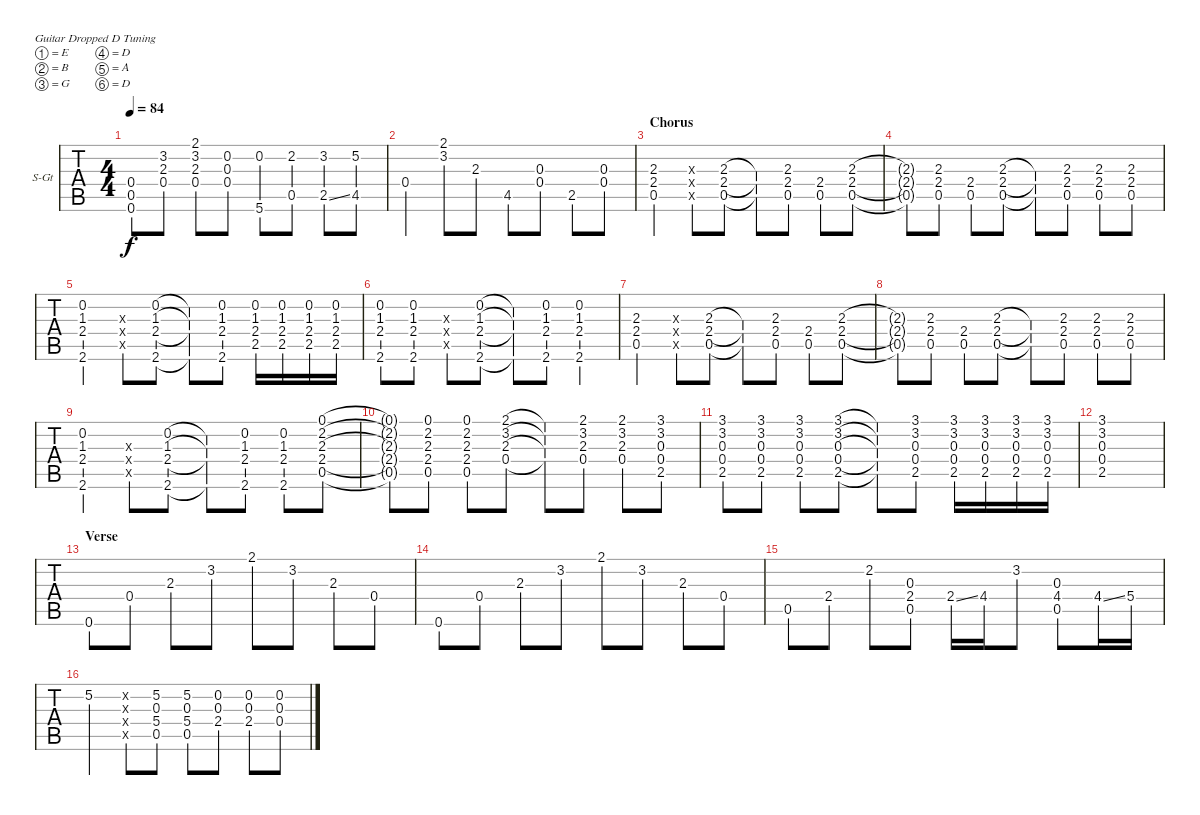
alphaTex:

\bracketExtendMode groupsimilarinstruments
\firstSystemTrackNameOrientation horizontal
\otherSystemsTrackNameOrientation horizontal
\track ("Guitare 1" "S-Gt") {instrument acousticguitarsteel}
\staff {tabs}
\tuning (E4 B3 G3 D3 A2 D2)
\ts (4 4)
\tempo 84
\clef g2
\ks c
(0.4 0.5 0.6).8{dy f} (3.2 2.3 0.4).8 (2.1 3.2 2.3 0.4).8 (0.2 0.3 0.4).8 (5.6 0.2).8 (0.5 2.2).8 (2.5{ss} 3.2).8 (4.5 5.2).8 |
0.4.4 (2.1 3.2).8 2.3.8 4.5.8 (0.3 0.4).8 2.5.8 (0.4 0.3).8 |
\section ("" "Chorus")
(2.3 2.4 0.5).4 (0.3{x} 0.4{x} 0.5{x}).8 (2.3 2.4 0.5).8 (2.3{t} 2.4{t} 0.5{t}).8 (2.3 2.4 0.5).8 (2.4 0.5).8 (2.3 2.4 0.5).8 |
(2.3{t} 2.4{t} 0.5{t}).8 (2.3 2.4 0.5).8 (2.4 0.5).8 (2.3 2.4 0.5).8 (2.3{t} 2.4{t} 0.5{t}).8 (2.3 2.4 0.5).8 (2.3 2.4 0.5).8 (2.3 2.4 0.5).8 |
(0.2 1.3 2.4 2.6).4 (0.3{x} 0.4{x} 0.5{x}).8 (0.2 1.3 2.4 2.6).8 (0.2{t} 1.3{t} 2.4{t} 2.6{t}).8 (0.2 1.3 2.4 2.6).8 (0.2 1.3 2.4 2.5).16 (0.2 1.3 2.4 2.5).16 (0.2 1.3 2.4 2.5).16 (0.2 1.3 2.4 2.5).16 |
(0.2 1.3 2.4 2.6).8 (0.2 1.3 2.4 2.6).8 (0.3{x} 0.4{x} 0.5{x}).8 (0.2 1.3 2.4 2.6).8 (0.2{t} 1.3{t} 2.4{t} 2.6{t}).8 (0.2 1.3 2.4 2.6).8 (0.2 1.3 2.4 2.6).4 |
(2.3 2.4 0.5).4 (0.3{x} 0.4{x} 0.5{x}).8 (2.3 2.4 0.5).8 (2.3{t} 2.4{t} 0.5{t}).8 (2.3 2.4 0.5).8 (2.4 0.5).8 (2.3 2.4 0.5).8 |
(2.3{t} 2.4{t} 0.5{t}).8 (2.3 2.4 0.5).8 (2.4 0.5).8 (2.3 2.4 0.5).8 (2.3{t} 2.4{t} 0.5{t}).8 (2.3 2.4 0.5).8 (2.3 2.4 0.5).8 (2.3 2.4 0.5).8 |
(0.2 1.3 2.4 2.6).4 (0.3{x} 0.4{x} 0.5{x}).8 (0.2 1.3 2.4 2.6).8 (0.2{t} 1.3{t} 2.4{t} 2.6{t}).8 (0.2 1.3 2.4 2.6).8 (0.2 1.3 2.4 2.6).8 (0.1 2.2 2.3 2.4 0.5).8 |
(0.1{t} 2.2{t} 2.3{t} 2.4{t} 0.5{t}).8 (0.1 2.2 2.3 2.4 0.5).8 (0.1 2.2 2.3 2.4 0.5).8 (2.1 3.2 2.3 0.4).8 (2.1{t} 3.2{t} 2.3{t} 0.4{t}).8 (2.1 3.2 2.3 0.4).8 (2.1 3.2 2.3 0.4).8 (3.1 3.2 0.3 0.4 2.5).8 |
(3.1 3.2 0.3 0.4 2.5).8 (3.1 3.2 0.3 0.4 2.5).8 (3.1 3.2 0.3 0.4 2.5).8 (3.1 3.2 0.3 0.4 2.5).8 (3.1{t} 3.2{t} 0.3{t} 0.4{t} 2.5{t}).8 (3.1 3.2 0.3 0.4 2.5).8 (3.1 3.2 0.3 0.4 2.5).16 (3.1 3.2 0.3 0.4 2.5).16 (3.1 3.2 0.3 0.4 2.5).16 (3.1 3.2 0.3 0.4 2.5).16 |
(3.1 3.2 0.3 0.4 2.5).1 |
\section ("" "Verse")
0.6.8 0.4.8 2.3.8 3.2.8 2.1.8 3.2.8 2.3.8 0.4.8 |
0.6.8 0.4.8 2.3.8 3.2.8 2.1.8 3.2.8 2.3.8 0.4.8 |
0.5.8 2.4.8 2.2.8 (0.3 2.4 0.5).8 2.4{ss}.16 4.4.16 3.2.8 (0.3 4.4 0.5).8 4.4{ss}.16 5.4.16 |
5.2.4 (0.2{x} 0.3{x} 0.4{x} 0.5{x}).8 (5.2 0.3 5.4 0.5).8 (5.2 0.3 5.4 0.5).8 (0.2 0.3 2.4).8 (0.2 0.3 2.4).8 (0.2 0.3 0.4).8
